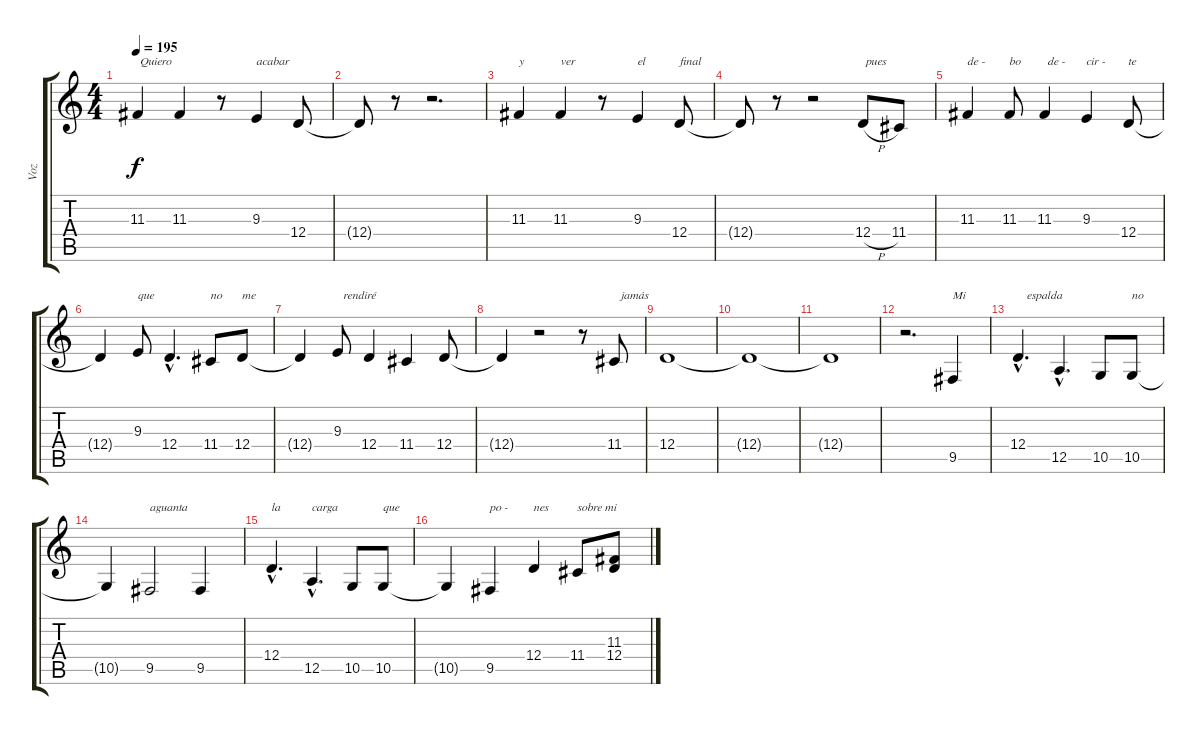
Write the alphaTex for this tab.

\track ("Voz" "Voz") {instrument synthbrass2}
\staff {score tabs}
\tuning (E4 B3 G3 D3 A2 E2) {hide}
\ts (4 4)
\tempo 195
\clef g2
\ks c
11.3.4{txt " Quiero" dy f} 11.3.4 r.8 9.3.4{txt "acabar"} 12.4.8 |
12.4{t}.8 r.8 r.2{d} |
11.3.4{txt "y"} 11.3.4{txt "ver"} r.8 9.3.4{txt "el"} 12.4.8{txt "final"} |
12.4{t}.8 r.8 r.2 12.4{h}.8{txt " pues"} 11.4.8 |
11.3.4{txt "de -"} 11.3.8{txt "bo"} 11.3.4{txt " de -"} 9.3.4{txt "cir -"} 12.4.8{txt "te"} |
12.4{t}.4 9.3.8{txt "que"} 12.4{hac}.4{d} 11.4.8{txt "no"} 12.4.8{txt "me"} |
12.4{t}.4 9.3.8{txt "  rendiré"} 12.4.4 11.4.4 12.4.8 |
12.4{t}.4 r.2 r.8 11.4.8{txt "  jamás"} |
12.4.1 |
12.4{t}.1 |
12.4{t}.1 |
r.2{d} 9.5.4{txt "Mi"} |
12.4{hac}.4{d txt "   espalda"} 12.5{hac}.4{d} 10.5.8 10.5.8{txt "no"} |
10.5{t}.4 9.5.2{txt "aguanta"} 9.5.4 |
12.4{hac}.4{d txt "la"} 12.5{hac}.4{d txt "carga"} 10.5.8 10.5.8{txt "que"} |
10.5{t}.4 9.5.4{txt "po -"} 12.4.4{txt "nes"} 11.4.8{txt "sobre mi"} (11.3 12.4).8
